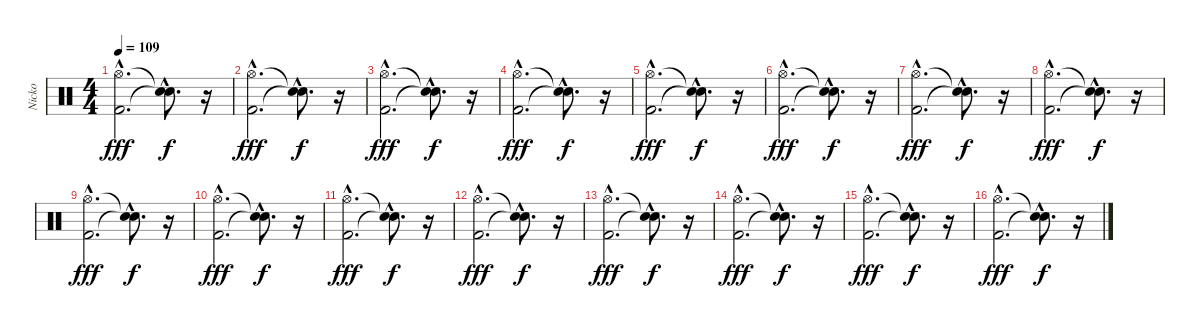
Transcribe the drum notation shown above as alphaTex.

\track ("Nicko" "Nicko") {instrument percussion}
\staff {score}
\articulation defaults
\ts (4 4)
\tempo 109
\tempo 70
\tempo 109
\clef neutral
\ks c
("Kick (hit) 2"{hac} "Hi-Hat (open)"{hac}).2{d dy fff} ("Snare (hit)"{hac t} "Snare (hit)"{hac t}).8{d dy f} r.16 |
("Kick (hit) 2"{hac} "Hi-Hat (open)"{hac}).2{d dy fff} ("Snare (hit)"{hac t} "Snare (hit)"{hac t}).8{d dy f} r.16 |
("Kick (hit) 2"{hac} "Hi-Hat (open)"{hac}).2{d dy fff} ("Snare (hit)"{hac t} "Snare (hit)"{hac t}).8{d dy f} r.16 |
("Kick (hit) 2"{hac} "Hi-Hat (open)"{hac}).2{d dy fff} ("Snare (hit)"{hac t} "Snare (hit)"{hac t}).8{d dy f} r.16 |
("Kick (hit) 2"{hac} "Hi-Hat (open)"{hac}).2{d dy fff} ("Snare (hit)"{hac t} "Snare (hit)"{hac t}).8{d dy f} r.16 |
("Kick (hit) 2"{hac} "Hi-Hat (open)"{hac}).2{d dy fff} ("Snare (hit)"{hac t} "Snare (hit)"{hac t}).8{d dy f} r.16 |
("Kick (hit) 2"{hac} "Hi-Hat (open)"{hac}).2{d dy fff} ("Snare (hit)"{hac t} "Snare (hit)"{hac t}).8{d dy f} r.16 |
("Kick (hit) 2"{hac} "Hi-Hat (open)"{hac}).2{d dy fff} ("Snare (hit)"{hac t} "Snare (hit)"{hac t}).8{d dy f} r.16 |
("Kick (hit) 2"{hac} "Hi-Hat (open)"{hac}).2{d dy fff} ("Snare (hit)"{hac t} "Snare (hit)"{hac t}).8{d dy f} r.16 |
("Kick (hit) 2"{hac} "Hi-Hat (open)"{hac}).2{d dy fff} ("Snare (hit)"{hac t} "Snare (hit)"{hac t}).8{d dy f} r.16 |
("Kick (hit) 2"{hac} "Hi-Hat (open)"{hac}).2{d dy fff} ("Snare (hit)"{hac t} "Snare (hit)"{hac t}).8{d dy f} r.16 |
("Kick (hit) 2"{hac} "Hi-Hat (open)"{hac}).2{d dy fff} ("Snare (hit)"{hac t} "Snare (hit)"{hac t}).8{d dy f} r.16 |
("Kick (hit) 2"{hac} "Hi-Hat (open)"{hac}).2{d dy fff} ("Snare (hit)"{hac t} "Snare (hit)"{hac t}).8{d dy f} r.16 |
("Kick (hit) 2"{hac} "Hi-Hat (open)"{hac}).2{d dy fff} ("Snare (hit)"{hac t} "Snare (hit)"{hac t}).8{d dy f} r.16 |
("Kick (hit) 2"{hac} "Hi-Hat (open)"{hac}).2{d dy fff} ("Snare (hit)"{hac t} "Snare (hit)"{hac t}).8{d dy f} r.16 |
("Kick (hit) 2"{hac} "Hi-Hat (open)"{hac}).2{d dy fff} ("Snare (hit)"{hac t} "Snare (hit)"{hac t}).8{d dy f} r.16
